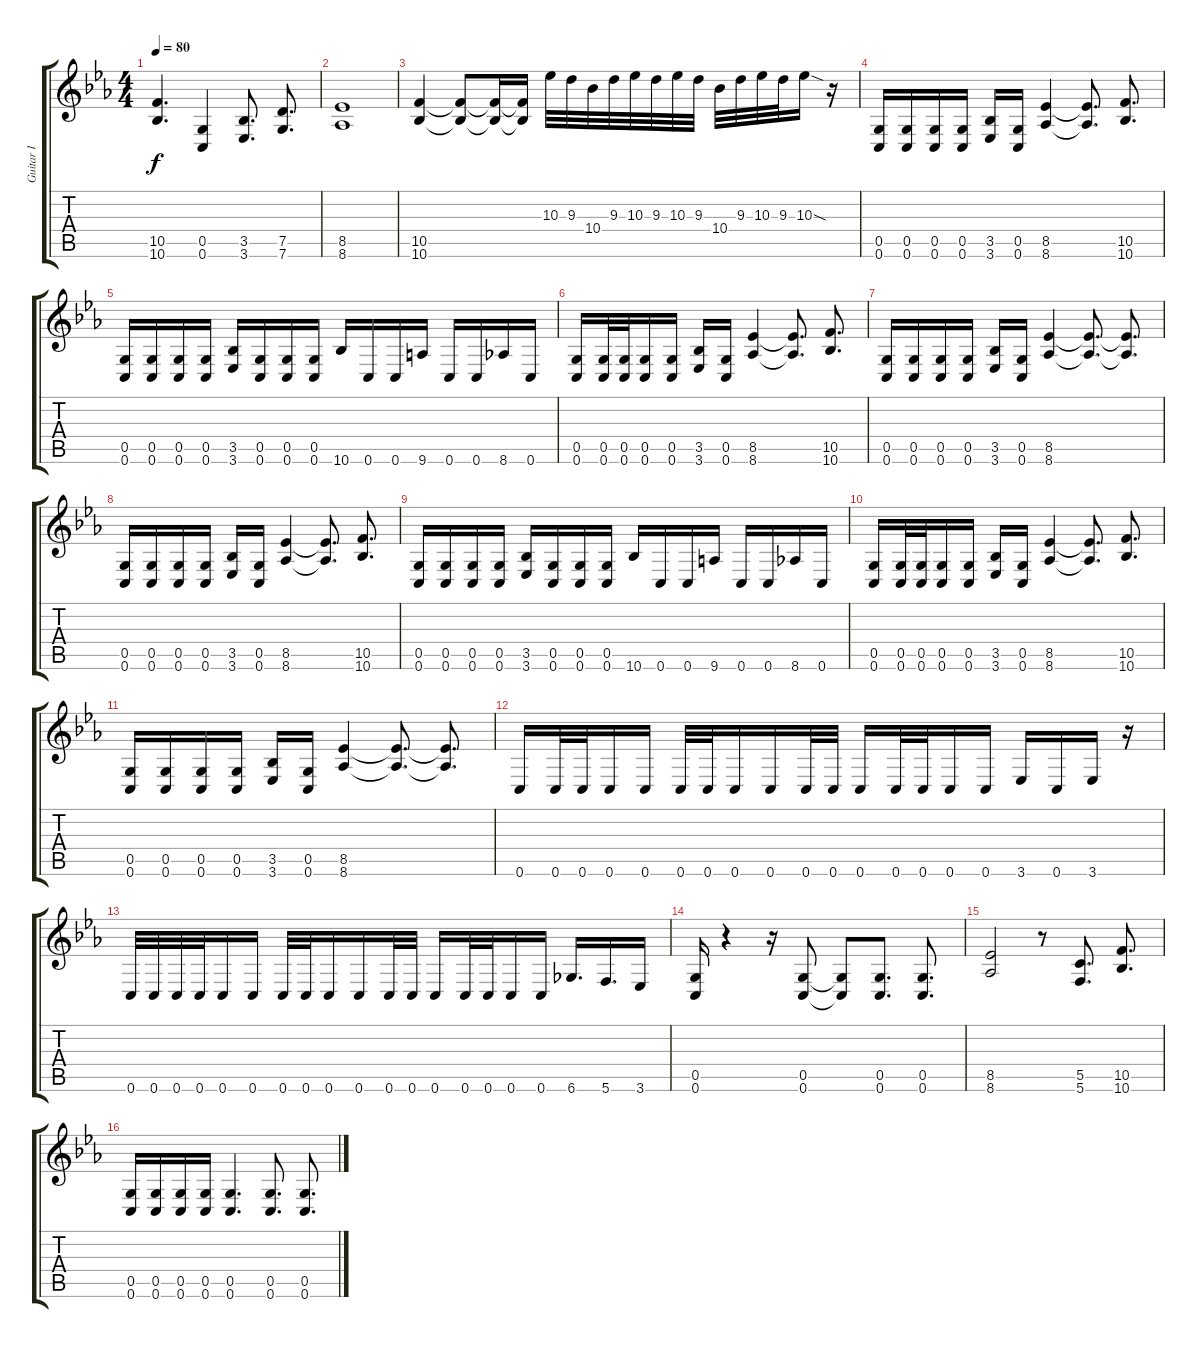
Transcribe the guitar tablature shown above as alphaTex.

\track ("Guitar I" "Guitar I") {instrument distortionguitar}
\staff {score tabs}
\tuning (D4 A3 F3 C3 G2 C2) {hide}
\ts (4 4)
\tempo 80
\clef g2
\ks eb
(10.5 10.6).4{d dy f} (0.5 0.6).4 (3.5 3.6).8{d} (7.5 7.6).8{d} |
(8.5 8.6).1 |
(10.5 10.6).4 (10.5{t} 10.6{t}).8 (10.5{t} 10.6{t}).16 (10.5{t} 10.6{t}).16 10.3.32 9.3.32 10.4.32 9.3.32 10.3.32 9.3.32 10.3.32 9.3.32 10.4.32 9.3.32 10.3.32 9.3.32 10.3{sod}.16 r.16 |
(0.5 0.6).16 (0.5 0.6).16 (0.5 0.6).16 (0.5 0.6).16 (3.5 3.6).16 (0.5 0.6).16 (8.5 8.6).4 (8.5{t} 8.6{t}).8{d} (10.5 10.6).8{d} |
(0.5 0.6).16 (0.5 0.6).16 (0.5 0.6).16 (0.5 0.6).16 (3.5 3.6).16 (0.5 0.6).16 (0.5 0.6).16 (0.5 0.6).16 10.6.16 0.6.16 0.6.16 9.6.16 0.6.16 0.6.16 8.6.16 0.6.16 |
(0.5 0.6).16 (0.5 0.6).32 (0.5 0.6).32 (0.5 0.6).16 (0.5 0.6).16 (3.5 3.6).16 (0.5 0.6).16 (8.5 8.6).4 (8.5{t} 8.6{t}).8{d} (10.5 10.6).8{d} |
(0.5 0.6).16 (0.5 0.6).16 (0.5 0.6).16 (0.5 0.6).16 (3.5 3.6).16 (0.5 0.6).16 (8.5 8.6).4 (8.5{t} 8.6{t}).8{d} (8.5{t} 8.6{t}).8{d} |
(0.5 0.6).16 (0.5 0.6).16 (0.5 0.6).16 (0.5 0.6).16 (3.5 3.6).16 (0.5 0.6).16 (8.5 8.6).4 (8.5{t} 8.6{t}).8{d} (10.5 10.6).8{d} |
(0.5 0.6).16 (0.5 0.6).16 (0.5 0.6).16 (0.5 0.6).16 (3.5 3.6).16 (0.5 0.6).16 (0.5 0.6).16 (0.5 0.6).16 10.6.16 0.6.16 0.6.16 9.6.16 0.6.16 0.6.16 8.6.16 0.6.16 |
(0.5 0.6).16 (0.5 0.6).32 (0.5 0.6).32 (0.5 0.6).16 (0.5 0.6).16 (3.5 3.6).16 (0.5 0.6).16 (8.5 8.6).4 (8.5{t} 8.6{t}).8{d} (10.5 10.6).8{d} |
(0.5 0.6).16 (0.5 0.6).16 (0.5 0.6).16 (0.5 0.6).16 (3.5 3.6).16 (0.5 0.6).16 (8.5 8.6).4 (8.5{t} 8.6{t}).8{d} (8.5{t} 8.6{t}).8{d} |
0.6.16 0.6.32 0.6.32 0.6.16 0.6.16 0.6.32 0.6.32 0.6.16 0.6.16 0.6.32 0.6.32 0.6.16 0.6.32 0.6.32 0.6.16 0.6.16 3.6.16 0.6.16 3.6.16 r.16 |
0.6.32 0.6.32 0.6.32 0.6.32 0.6.16 0.6.16 0.6.32 0.6.32 0.6.16 0.6.16 0.6.32 0.6.32 0.6.16 0.6.32 0.6.32 0.6.16 0.6.16 6.6.16{d} 5.6.16{d} 3.6.16 |
(0.5 0.6).16 r.4 r.16 (0.5 0.6).8 (0.5{t} 0.6{t}).8 (0.5 0.6).8{d} (0.5 0.6).8{d} |
(8.5 8.6).2 r.8 (5.5 5.6).8{d} (10.5 10.6).8{d} |
(0.5 0.6).16 (0.5 0.6).16 (0.5 0.6).16 (0.5 0.6).16 (0.5 0.6).4{d} (0.5 0.6).8{d} (0.5 0.6).8{d}
